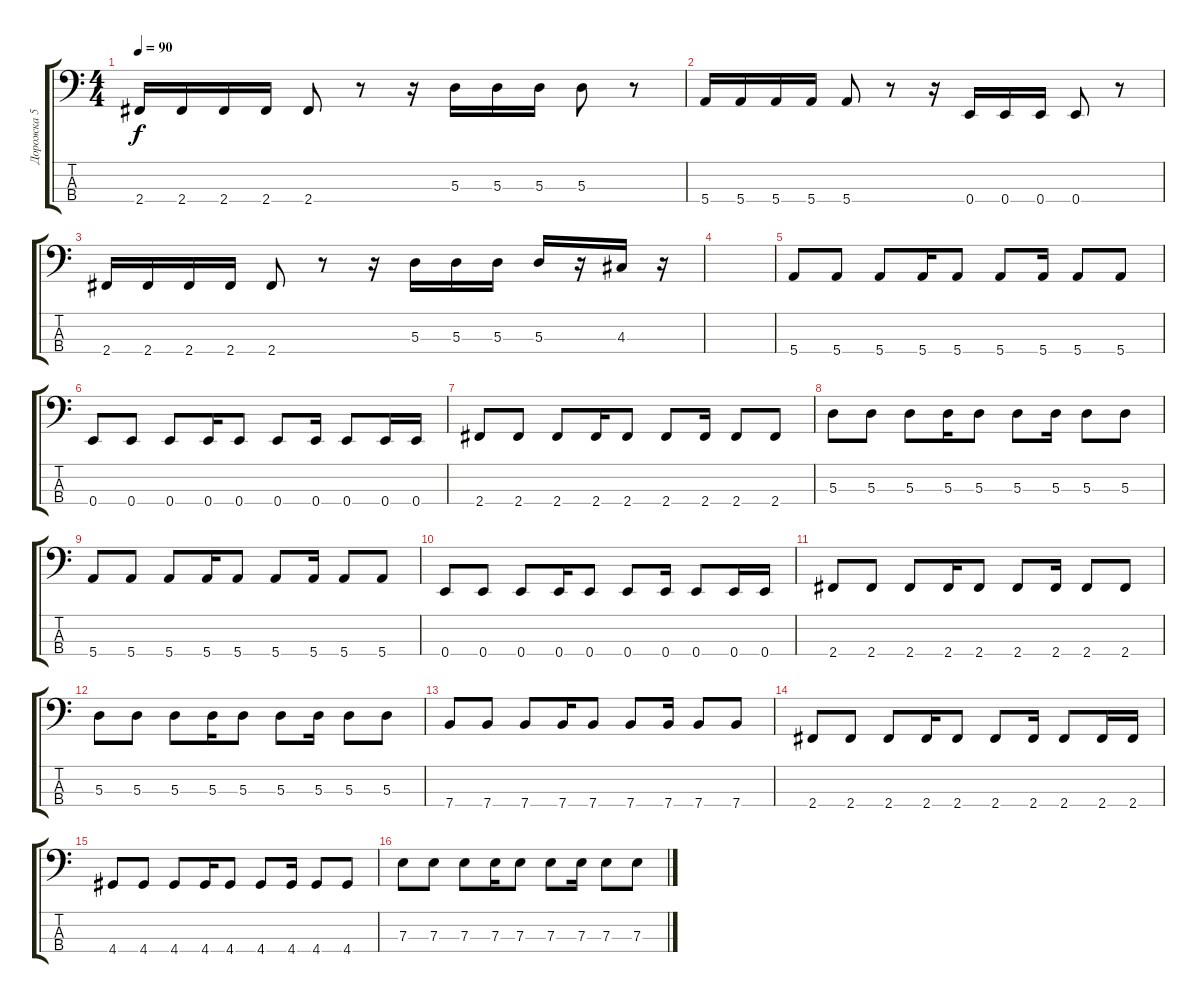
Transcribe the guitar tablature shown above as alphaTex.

\track ("Дорожка 5" "Дорожка 5") {instrument electricbassfinger}
\staff {score tabs}
\tuning (G2 D2 A1 E1) {hide}
\ts (4 4)
\tempo 90
\clef f4
\ks c
2.4.16{dy f} 2.4.16 2.4.16 2.4.16 2.4.8 r.8 r.16 5.3.16 5.3.16 5.3.16 5.3.8 r.8 |
5.4.16 5.4.16 5.4.16 5.4.16 5.4.8 r.8 r.16 0.4.16 0.4.16 0.4.16 0.4.8 r.8 |
2.4.16 2.4.16 2.4.16 2.4.16 2.4.8 r.8 r.16 5.3.16 5.3.16 5.3.16 5.3.16 r.16 4.3.16 r.16 |
|
5.4.8 5.4.8 5.4.8 5.4.16 5.4.8 5.4.8 5.4.16 5.4.8 5.4.8 |
0.4.8 0.4.8 0.4.8 0.4.16 0.4.8 0.4.8 0.4.16 0.4.8 0.4.16 0.4.16 |
2.4.8 2.4.8 2.4.8 2.4.16 2.4.8 2.4.8 2.4.16 2.4.8 2.4.8 |
5.3.8 5.3.8 5.3.8 5.3.16 5.3.8 5.3.8 5.3.16 5.3.8 5.3.8 |
5.4.8 5.4.8 5.4.8 5.4.16 5.4.8 5.4.8 5.4.16 5.4.8 5.4.8 |
0.4.8 0.4.8 0.4.8 0.4.16 0.4.8 0.4.8 0.4.16 0.4.8 0.4.16 0.4.16 |
2.4.8 2.4.8 2.4.8 2.4.16 2.4.8 2.4.8 2.4.16 2.4.8 2.4.8 |
5.3.8 5.3.8 5.3.8 5.3.16 5.3.8 5.3.8 5.3.16 5.3.8 5.3.8 |
7.4.8 7.4.8 7.4.8 7.4.16 7.4.8 7.4.8 7.4.16 7.4.8 7.4.8 |
2.4.8 2.4.8 2.4.8 2.4.16 2.4.8 2.4.8 2.4.16 2.4.8 2.4.16 2.4.16 |
4.4.8 4.4.8 4.4.8 4.4.16 4.4.8 4.4.8 4.4.16 4.4.8 4.4.8 |
7.3.8 7.3.8 7.3.8 7.3.16 7.3.8 7.3.8 7.3.16 7.3.8 7.3.8
